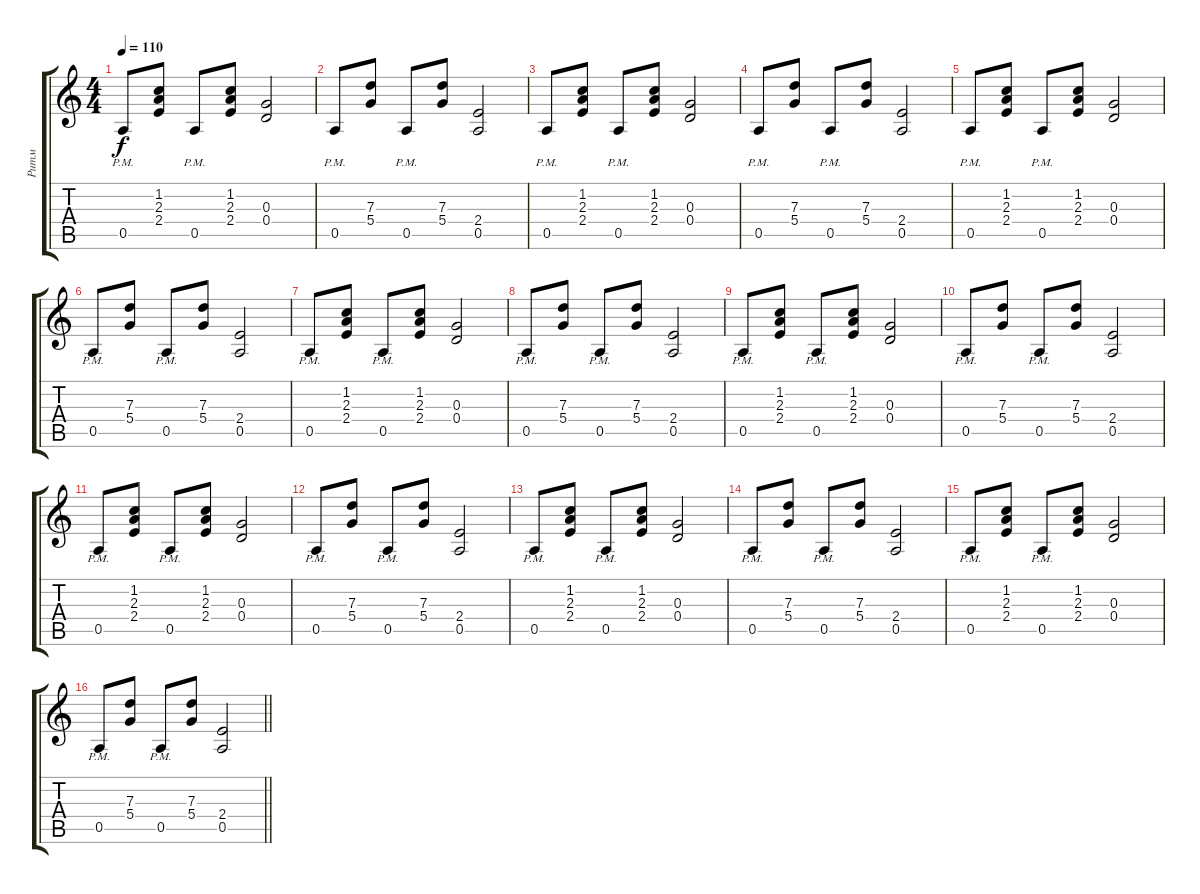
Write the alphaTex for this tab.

\track ("Ритм" "Ритм") {instrument distortionguitar}
\staff {score tabs}
\tuning (E4 B3 G3 D3 A2 E2) {hide}
\ts (4 4)
\tempo 110
\clef g2
\ks c
0.5{pm}.8{dy f} (1.2 2.3 2.4).8 0.5{pm}.8 (1.2 2.3 2.4).8 (0.3 0.4).2 |
0.5{pm}.8 (7.3 5.4).8 0.5{pm}.8 (7.3 5.4).8 (2.4 0.5).2 |
0.5{pm}.8 (1.2 2.3 2.4).8 0.5{pm}.8 (1.2 2.3 2.4).8 (0.3 0.4).2 |
0.5{pm}.8 (7.3 5.4).8 0.5{pm}.8 (7.3 5.4).8 (2.4 0.5).2 |
0.5{pm}.8 (1.2 2.3 2.4).8 0.5{pm}.8 (1.2 2.3 2.4).8 (0.3 0.4).2 |
0.5{pm}.8 (7.3 5.4).8 0.5{pm}.8 (7.3 5.4).8 (2.4 0.5).2 |
0.5{pm}.8 (1.2 2.3 2.4).8 0.5{pm}.8 (1.2 2.3 2.4).8 (0.3 0.4).2 |
0.5{pm}.8 (7.3 5.4).8 0.5{pm}.8 (7.3 5.4).8 (2.4 0.5).2 |
0.5{pm}.8 (1.2 2.3 2.4).8 0.5{pm}.8 (1.2 2.3 2.4).8 (0.3 0.4).2 |
0.5{pm}.8 (7.3 5.4).8 0.5{pm}.8 (7.3 5.4).8 (2.4 0.5).2 |
0.5{pm}.8 (1.2 2.3 2.4).8 0.5{pm}.8 (1.2 2.3 2.4).8 (0.3 0.4).2 |
0.5{pm}.8 (7.3 5.4).8 0.5{pm}.8 (7.3 5.4).8 (2.4 0.5).2 |
0.5{pm}.8 (1.2 2.3 2.4).8 0.5{pm}.8 (1.2 2.3 2.4).8 (0.3 0.4).2 |
0.5{pm}.8 (7.3 5.4).8 0.5{pm}.8 (7.3 5.4).8 (2.4 0.5).2 |
0.5{pm}.8 (1.2 2.3 2.4).8 0.5{pm}.8 (1.2 2.3 2.4).8 (0.3 0.4).2 |
\barLineRight lightlight
0.5{pm}.8 (7.3 5.4).8 0.5{pm}.8 (7.3 5.4).8 (2.4 0.5).2
